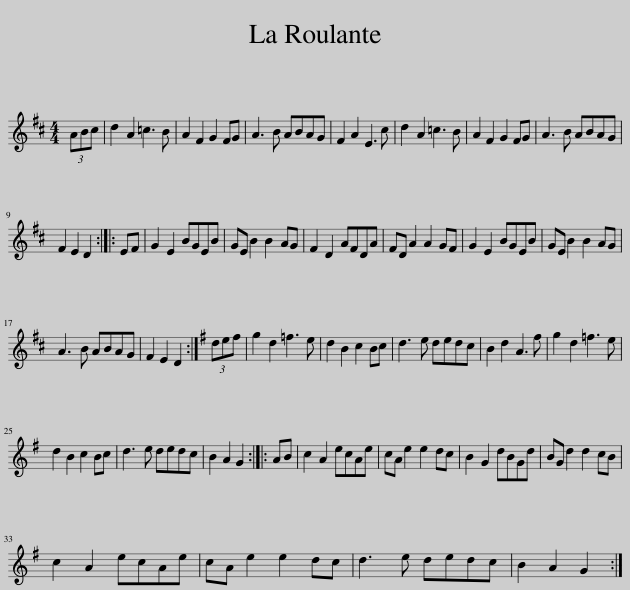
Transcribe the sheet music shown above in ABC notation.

X:1
L:1/8
M:4/4
I:linebreak $
K:D
V:1 treble
V:1
 (3ABc | d2 A2 =c3 B | A2 F2 G2 FG | A3 B ABAG | F2 A2 E3 c | %5
 d2 A2 =c3 B | A2 F2 G2 FG | A3 B ABAG |$ F2 E2 D2 :: EF | %10
 G2 E2 BGEB | GE B2 B2 AG | F2 D2 AFDA | FD A2 A2 GF | G2 E2 BGEB | %15
 GE B2 B2 AG |$ A3 B ABAG | F2 E2 D2 :|[K:G] (3def | g2 d2 =f3 e | %20
 d2 B2 c2 Bc | d3 e dedc | B2 d2 A3 f | g2 d2 =f3 e |$ d2 B2 c2 Bc | %25
 d3 e dedc | B2 A2 G2 :: AB | c2 A2 ecAe | cA e2 e2 dc | %30
 B2 G2 dBGd | BG d2 d2 cB |$ c2 A2 ecAe | cA e2 e2 dc | d3 e dedc | %35
 B2 A2 G2 :| %36
